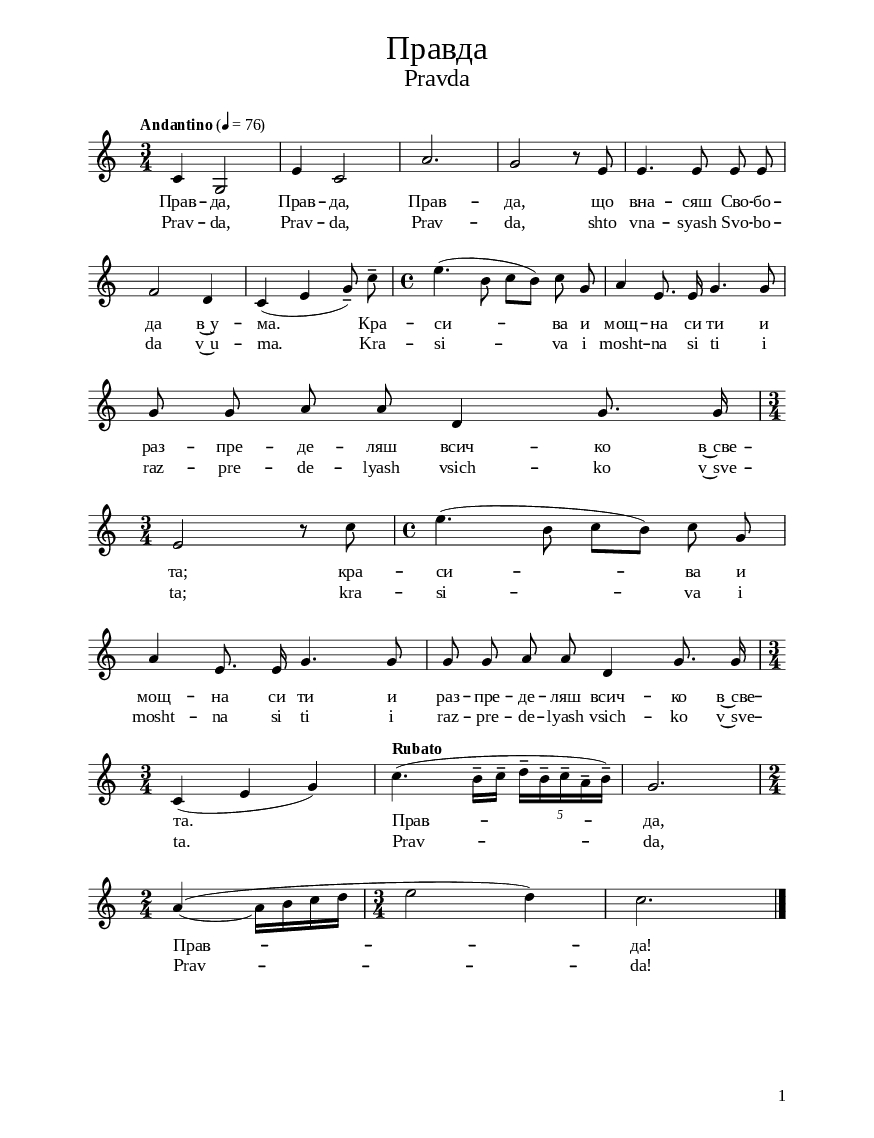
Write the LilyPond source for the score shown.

\version "2.24.0"

\include "include/globals.ily"

\bookpart {
  \include "include/bookpart-paper.ily"
  \score {
    \include "include/score-layout.ily"


    \new Voice \absolute {
      \clef treble
      \key c \major
      \time 3/4
      \tempoFunc "Andantino" 4 "76"
      \autoBeamOff
      c'4  g2 | % 2
      e'4  c'2 | % 3
      a'2. | % 4
      g'2 r8  e'8 | % 5
      e'4.  e'8  e'8  e'8 \break | % 6
      f'2  d'4 | % 7
      c'4 (  e'4  g'8 ) --   c''8 -- | % 8
      \time 4/4  | % 8
      e''4. (  b'8  c''8 [  b'8 ] )
      c''8  g'8  | % 9
      a'4  e'8.  e'16  g'4.  g'8
      \break |
      g'8  g'8  a'8  a'8  d'4
      g'8.  g'16 | \break % 11
      \time 3/4  | % 11
      e'2 r8  c''8 | % 12
      \time 4/4  | % 12
      e''4. (  b'8  c''8 [  b'8 ) ]
      c''8  g'8 \break | % 13
      a'4  e'8.  e'16  g'4.  g'8 | % 14
      g'8  g'8  a'8  a'8  d'4
      g'8.  g'16 | \break  % 15
      \time 3/4  | % 15
      c'4 (  e'4  g'4 )  | % 16
      \tempo "Rubato" c''4. ( b'16 -- [
      c''16 -- ]
      \times 4/5  {
        d''16 -- [  b'16 --  c''16 --
        a'16 --  b'16 ) -- ]
      }
      | % 17
      g'2. \break | % 18
      \time 2/4  | % 18
      a'4 ( ~  a'16 [  b'16  c''16
      d''16 ] | % 19
      \time 3/4  | % 19
      e''2  d''4 ) |
      c''2. \bar "|."
    }

    \addlyrics {
      Прав -- да, Прав -- да, Прав -- да,
      що вна -- сяш Сво -- бо -- да в~у
      -- ма.   Кра -- си --
      ва и мощ -- на си ти и раз --
      пре -- де -- ляш всич -- ко в~све --
      та; кра -- си --   ва и
      мощ -- на си ти и раз -- пре -- де
      -- ляш всич -- ко в~све -- та.
      Прав --
      да, Прав --
      да!}
      \addlyrics {
        Prav -- da, Prav -- da, Prav -- da,
        shto vna -- syash Svo -- bo -- da v~u
        -- ma.   Kra -- si --
        va i mosht -- na si ti i raz --
        pre -- de -- lyash vsich -- ko v~sve --
        ta; kra -- si --   va i
        mosht -- na si ti i raz -- pre -- de
        -- lyash vsich -- ko v~sve -- ta.
        Prav --
        da, Prav --
        da!}

        \header {
          title = \titleFunc "Правда" "Pravda"
        }

        \midi{}

      } % score

      \pageBreak

      % include foreign translation(s) of the song
      \version "2.20.0"

\markup \fill-line { \fontsize #deTitleFontSize "Gerechtigkeit" }
\markup \null
\markup \null
\markup \fontsize #deCoupletFontSize {
  \hspace #12
  \override #`(baseline-skip . ,deCoupletBaselineSkip)

  \column {
    \line { " " }

  \line { " "Gerechtigkeit, Gerechtigkeit, Gerechtigkeit,}

  \line { " "die du Freiheit in den Verstand bringst.}

  \line { " "Schön und mächtig bist du }

  \line { " "und verteilst alles in der Welt. }

  \line { " "Gerechtigkeit, Gerechtigkeit!}

  }
}


    } % bookpart
